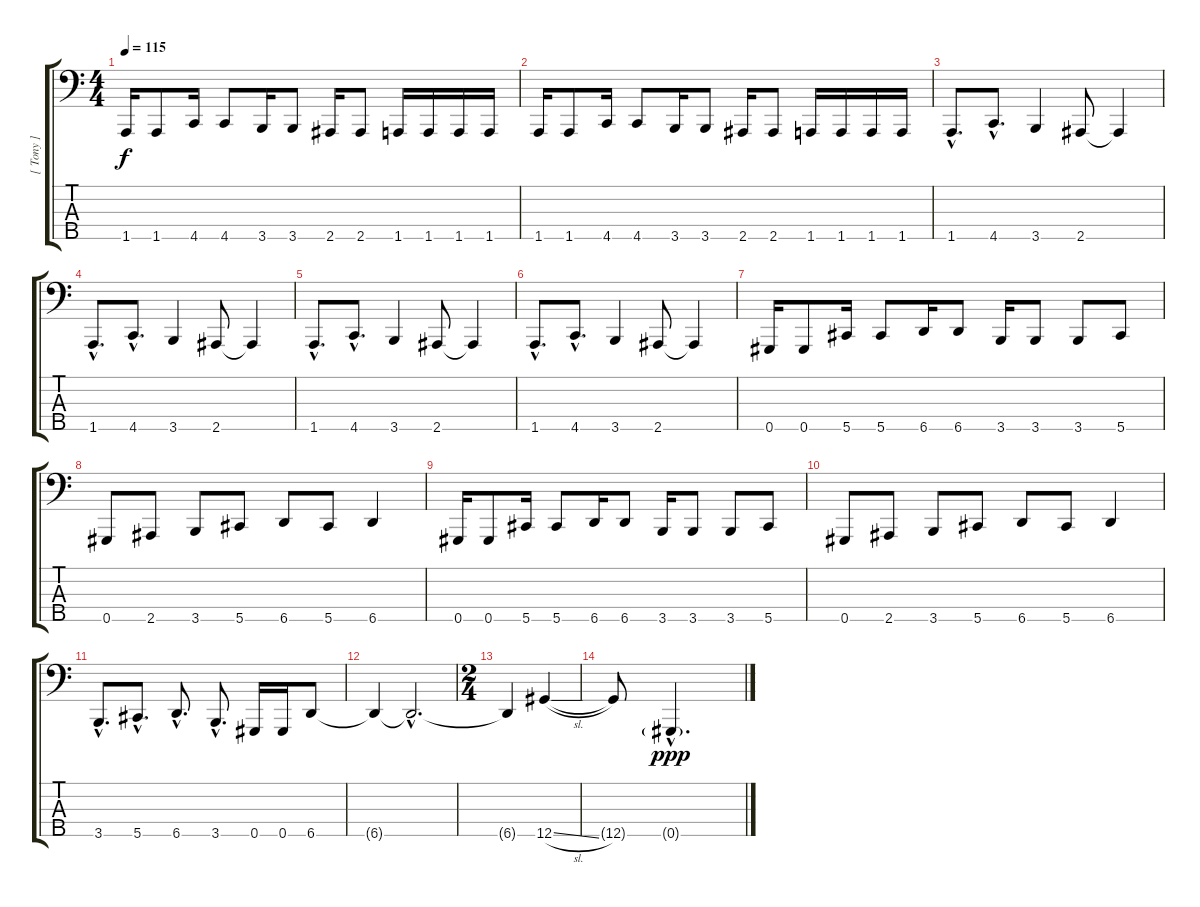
\track ("[ Tony ]" "[ Tony ]") {instrument electricbasspick}
\staff {score tabs}
\tuning (E2 B1 Gb1 Db1 Ab0) {hide}
\ts (4 4)
\tempo 115
\clef f4
\ks c
1.5.16{dy f} 1.5.8 4.5.16 4.5.8 3.5.16 3.5.8 2.5.16 2.5.8 1.5.16 1.5.16 1.5.16 1.5.16 |
1.5.16 1.5.8 4.5.16 4.5.8 3.5.16 3.5.8 2.5.16 2.5.8 1.5.16 1.5.16 1.5.16 1.5.16 |
1.5{hac}.8{d} 4.5{hac}.8{d} 3.5.4 2.5.8 2.5{t}.4 |
1.5{hac}.8{d} 4.5{hac}.8{d} 3.5.4 2.5.8 2.5{t}.4 |
1.5{hac}.8{d} 4.5{hac}.8{d} 3.5.4 2.5.8 2.5{t}.4 |
1.5{hac}.8{d} 4.5{hac}.8{d} 3.5.4 2.5.8 2.5{t}.4 |
0.5.16 0.5.8 5.5.16 5.5.8 6.5.16 6.5.8 3.5.16 3.5.8 3.5.8 5.5.8 |
0.5.8 2.5.8 3.5.8 5.5.8 6.5.8 5.5.8 6.5.4 |
0.5.16 0.5.8 5.5.16 5.5.8 6.5.16 6.5.8 3.5.16 3.5.8 3.5.8 5.5.8 |
0.5.8 2.5.8 3.5.8 5.5.8 6.5.8 5.5.8 6.5.4 |
3.5{hac}.8{d} 5.5{hac}.8{d} 6.5{hac}.8{d} 3.5{hac}.8{d} 0.5.16 0.5.16 6.5.8 |
6.5{t}.4 6.5{hac t}.2{d} |
\ts (2 4)
6.5{t}.4 12.5{sl}.4 |
12.5{t}.8 0.5{g hac}.4{d dy ppp}
